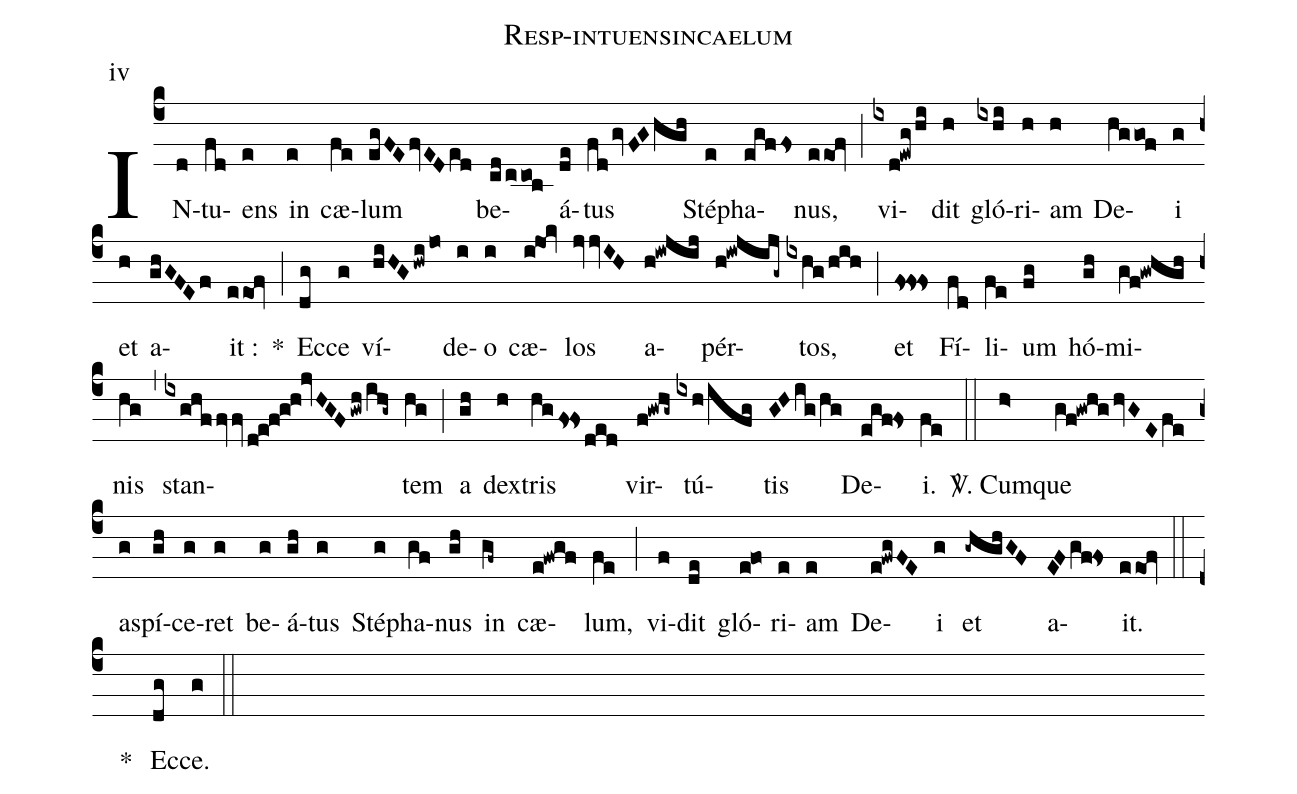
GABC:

name: Resp-intuensincaelum;
annotation: iv ;
%%
(c4) IN(d)tu(fd)ens(e) in(e) cæ(fe)lum(egFEfvEDed) be(cd/ccob)á(de)tus(fd/gvFGhgh) Sté(e)pha(egffs)nus,(eeof) (;) vi(ixd!ewg/hi)dit(h) gló(ixhi)ri(h)am(h) De(hggof)i(g) et(h) a(ghGFEf)it :(eeOf) *(;) Ec(dg)ce(g) ví(hiHG/hwi/jo)de(i)o(i) cæ(i!jok)los(jvjvIH) a(h!iwjij)pér(h!iwjijg~)tos,(ixhg/hih) (;) et(fs!fs!fs) Fí(fd)li(fe)um(fg) hó(gh)mi(gf!gwhgh)nis(hg) (,) stan(ixghffvfvd!e!f!g!h!jvHGF/gwh/ihg~)tem(hg) (;) a(gh) dex(h)tris(hgfs!fsded) vir(f!gwhg~)tú(ixh/ifg)tis(GHig/hg) De(egf!fs)i.(fe) (::)

<sp>V/</sp>. Cum(h>)que(gf!gwhg/hvGEfe) a(g)spí(gh)ce(g)ret(g) be(g)á(gh)tus(g) Sté(g)pha(gf)nus(gh) in(gf~) cæ(e!fwgf)lum,(fe) (;) vi(f)dit(de) gló(e!fo)ri(e)am(e) De(e!fwgFE)i(g) et(-ghghGF) a(EFgf!fs)it.(eeOf) (::)
*() Ec(dg)ce.(g) (::)
